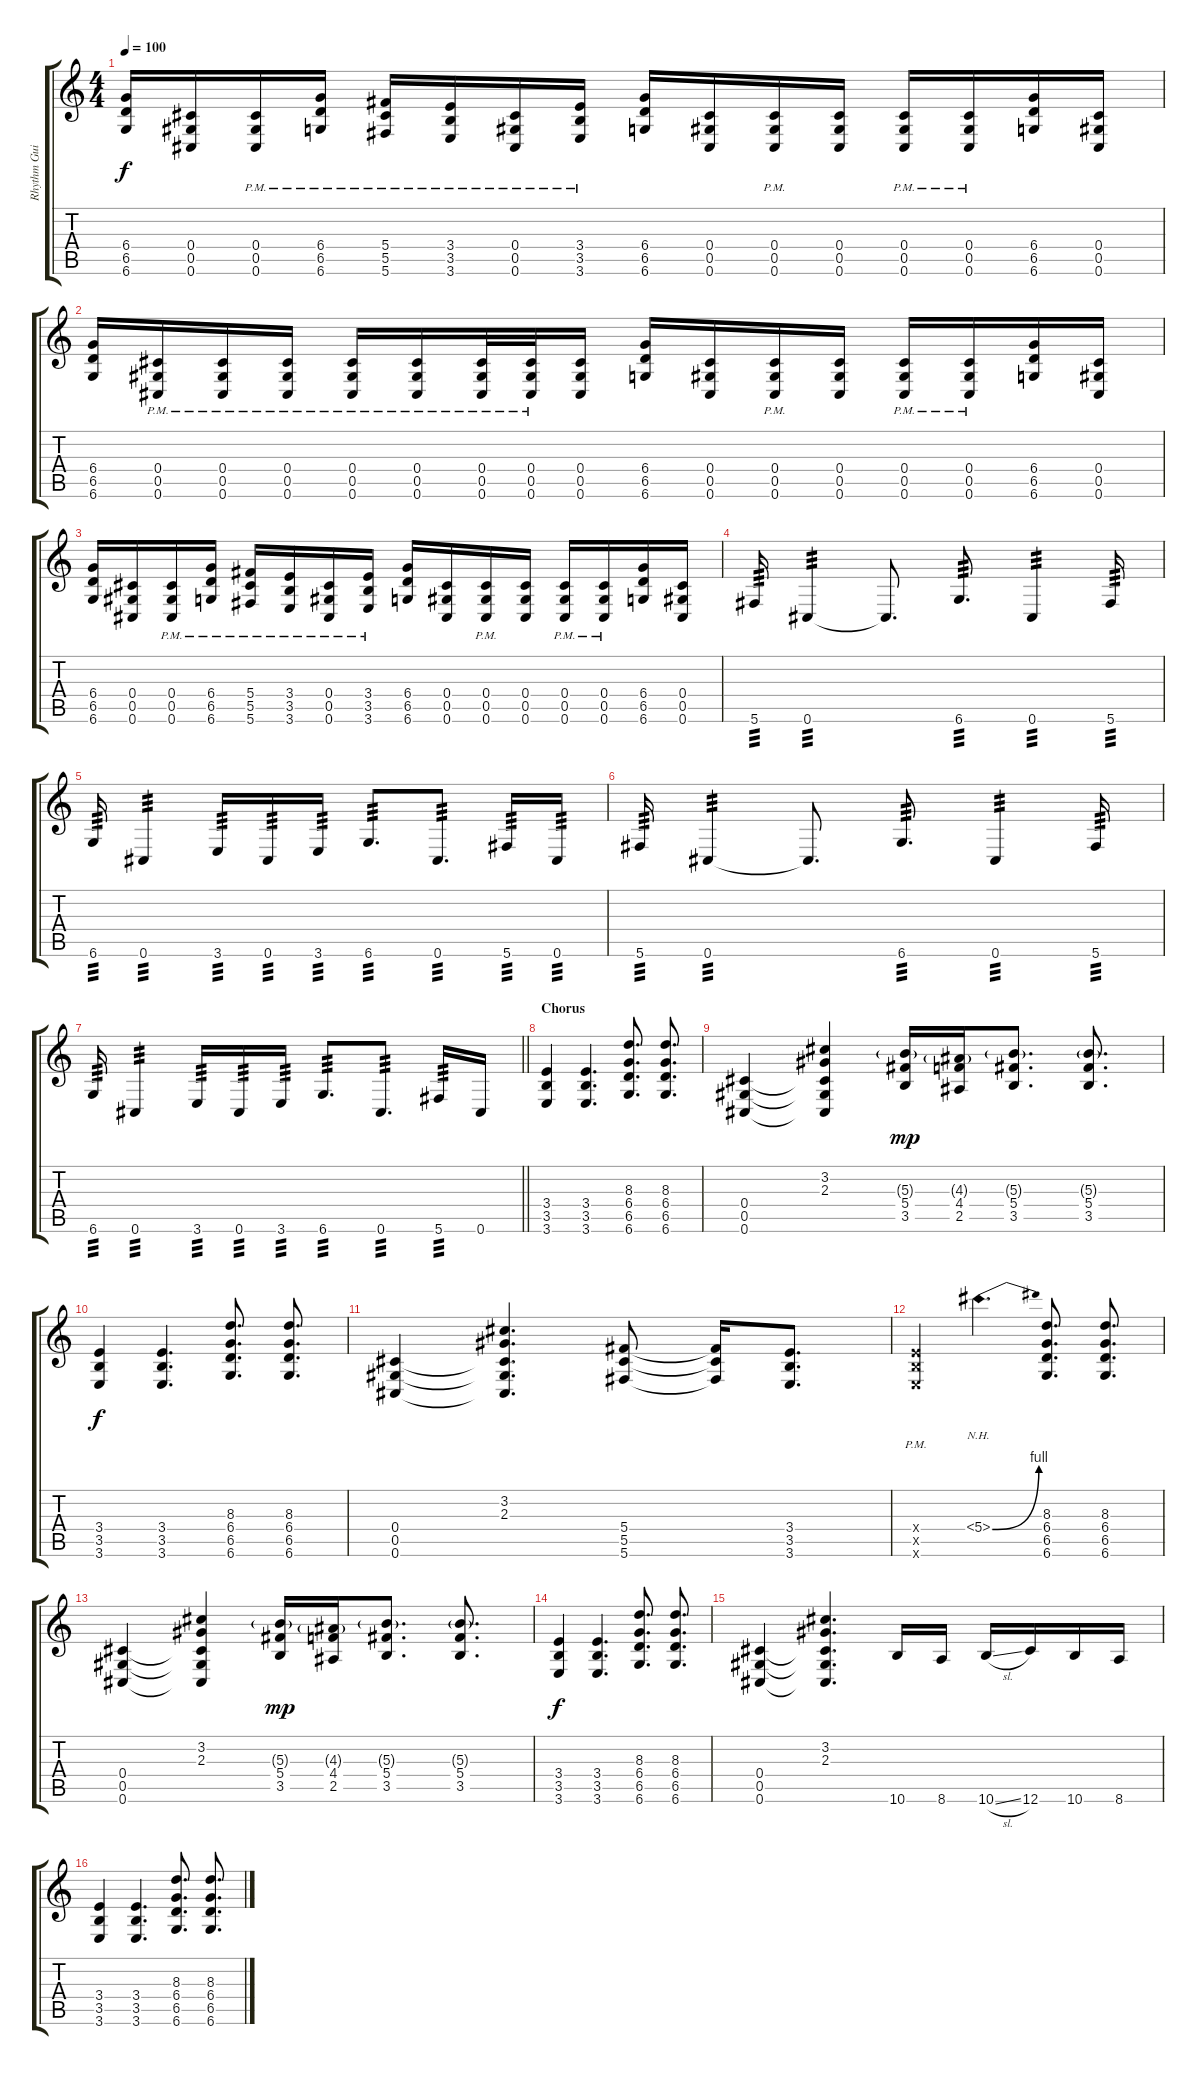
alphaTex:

\track ("Rhythm Guitar" "Rhythm Gui") {instrument distortionguitar}
\staff {score tabs}
\tuning (Eb4 Bb3 Gb3 Db3 Ab2 Db2) {hide}
\ts (4 4)
\tempo 100
\clef g2
\ks c
(6.4 6.5 6.6).16{dy f} (0.4 0.5 0.6).16 (0.4{pm} 0.5{pm} 0.6{pm}).16 (6.4{pm} 6.5{pm} 6.6{pm}).16 (5.4{pm} 5.5{pm} 5.6{pm}).16 (3.4{pm} 3.5{pm} 3.6{pm}).16 (0.4{pm} 0.5{pm} 0.6{pm}).16 (3.4{pm} 3.5{pm} 3.6{pm}).16 (6.4 6.5 6.6).16 (0.4 0.5 0.6).16 (0.4{pm} 0.5{pm} 0.6{pm}).16 (0.4 0.5 0.6).16 (0.4{pm} 0.5{pm} 0.6{pm}).16 (0.4{pm} 0.5{pm} 0.6{pm}).16 (6.4 6.5 6.6).16 (0.4 0.5 0.6).16 |
(6.4 6.5 6.6).16 (0.4{pm} 0.5{pm} 0.6{pm}).16 (0.4{pm} 0.5{pm} 0.6{pm}).16 (0.4{pm} 0.5{pm} 0.6{pm}).16 (0.4{pm} 0.5{pm} 0.6{pm}).16 (0.4{pm} 0.5{pm} 0.6{pm}).16 (0.4{pm} 0.5{pm} 0.6{pm}).32 (0.4{pm} 0.5{pm} 0.6{pm}).32 (0.4 0.5 0.6).16 (6.4 6.5 6.6).16 (0.4 0.5 0.6).16 (0.4{pm} 0.5{pm} 0.6{pm}).16 (0.4 0.5 0.6).16 (0.4{pm} 0.5{pm} 0.6{pm}).16 (0.4{pm} 0.5{pm} 0.6{pm}).16 (6.4 6.5 6.6).16 (0.4 0.5 0.6).16 |
(6.4 6.5 6.6).16 (0.4 0.5 0.6).16 (0.4{pm} 0.5{pm} 0.6{pm}).16 (6.4{pm} 6.5{pm} 6.6{pm}).16 (5.4{pm} 5.5{pm} 5.6{pm}).16 (3.4{pm} 3.5{pm} 3.6{pm}).16 (0.4{pm} 0.5{pm} 0.6{pm}).16 (3.4{pm} 3.5{pm} 3.6{pm}).16 (6.4 6.5 6.6).16 (0.4 0.5 0.6).16 (0.4{pm} 0.5{pm} 0.6{pm}).16 (0.4 0.5 0.6).16 (0.4{pm} 0.5{pm} 0.6{pm}).16 (0.4{pm} 0.5{pm} 0.6{pm}).16 (6.4 6.5 6.6).16 (0.4 0.5 0.6).16 |
5.6.16{tp 3 volume 16 instrument overdrivenguitar} 0.6.4{tp 3} 0.6{t}.8{d} 6.6.8{d tp 3} 0.6.4{tp 3} 5.6.16{tp 3} |
6.6.16{tp 3} 0.6.4{tp 3} 3.6.16{tp 3} 0.6.16{tp 3} 3.6.16{tp 3} 6.6.8{d tp 3} 0.6.8{d tp 3} 5.6.16{tp 3} 0.6.16{tp 3} |
5.6.16{tp 3} 0.6.4{tp 3} 0.6{t}.8{d} 6.6.8{d tp 3} 0.6.4{tp 3} 5.6.16{tp 3} |
\barLineRight lightlight
6.6.16{tp 3} 0.6.4{tp 3} 3.6.16{tp 3} 0.6.16{tp 3} 3.6.16{tp 3} 6.6.8{d tp 3} 0.6.8{d tp 3} 5.6.16{tp 3} 0.6.16 |
\section ("" "Chorus")
(3.4 3.5 3.6).4{volume 16 balance 16 instrument distortionguitar} (3.4 3.5 3.6).4{d volume 16 balance 8} (8.3 6.4 6.5 6.6).8{d balance 16} (8.3 6.4 6.5 6.6).8{d} |
(0.4 0.5 0.6).4 (3.2 2.3 0.4{t} 0.5{t} 0.6{t}).4 (5.3{g} 5.4 3.5).16{dy mp} (4.3{g} 4.4 2.5).16 (5.3{g} 5.4 3.5).8{d} (5.3{g} 5.4 3.5).8{d} |
(3.4 3.5 3.6).4{dy f} (3.4 3.5 3.6).4{d volume 16 balance 8} (8.3 6.4 6.5 6.6).8{d balance 16} (8.3 6.4 6.5 6.6).8{d} |
(0.4 0.5 0.6).4 (3.2 2.3 0.4{t} 0.5{t} 0.6{t}).4{d} (5.4 5.5 5.6).8 (5.4{t} 5.5{t} 5.6{t}).16 (3.4 3.5 3.6).8{d} |
(3.4{pm x} 3.5{pm x} 3.6{pm x}).4 5.4{be (bend 0 0 60 4) nh}.4{d volume 16 balance 8} (8.3 6.4 6.5 6.6).8{d balance 16} (8.3 6.4 6.5 6.6).8{d} |
(0.4 0.5 0.6).4 (3.2 2.3 0.4{t} 0.5{t} 0.6{t}).4 (5.3{g} 5.4 3.5).16{dy mp} (4.3{g} 4.4 2.5).16 (5.3{g} 5.4 3.5).8{d} (5.3{g} 5.4 3.5).8{d} |
(3.4 3.5 3.6).4{dy f} (3.4 3.5 3.6).4{d volume 16 balance 8} (8.3 6.4 6.5 6.6).8{d balance 16} (8.3 6.4 6.5 6.6).8{d} |
(0.4 0.5 0.6).4 (3.2 2.3 0.4{t} 0.5{t} 0.6{t}).4{d} 10.6.16 8.6.16 10.6{sl}.16 12.6.16 10.6.16 8.6.16 |
(3.4 3.5 3.6).4 (3.4 3.5 3.6).4{d volume 16 balance 8} (8.3 6.4 6.5 6.6).8{d balance 16} (8.3 6.4 6.5 6.6).8{d}
